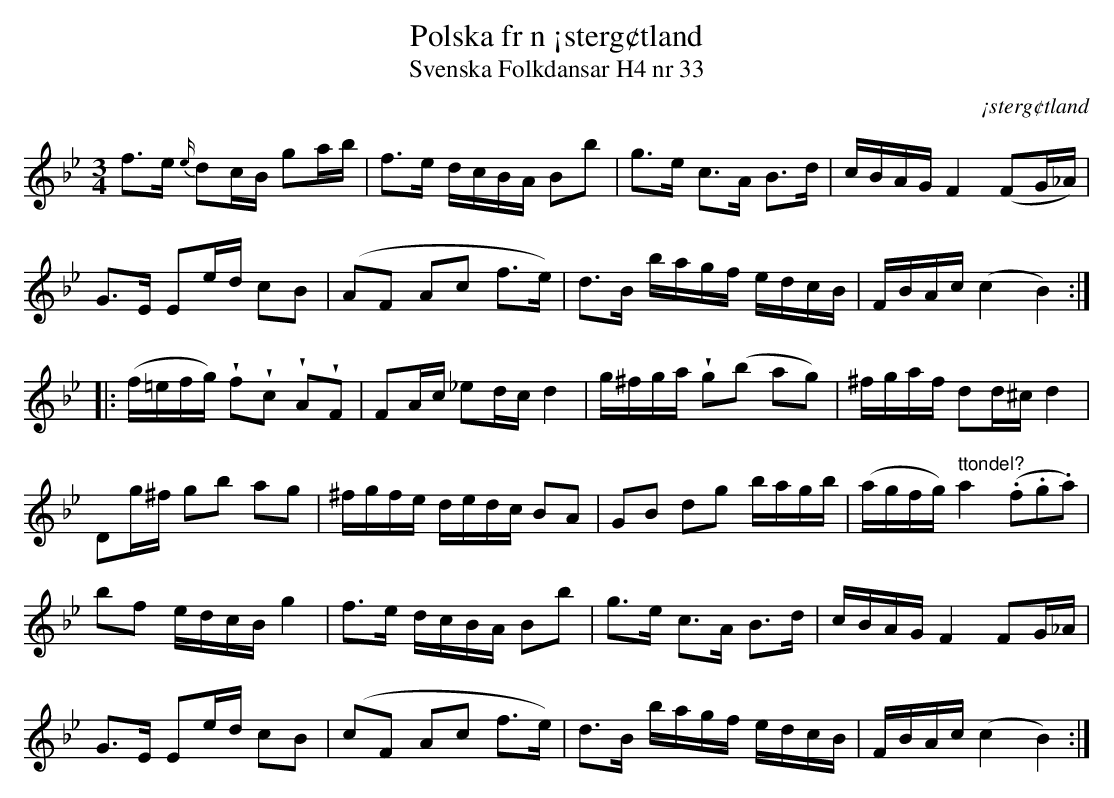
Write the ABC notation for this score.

X:1
T:Polska fr n ¡sterg¢tland
T:Svenska Folkdansar H4 nr 33
O:¡sterg¢tland
U:w=wedge
M:3/4
L:1/16
K:Bb
f2>e2 {e/}d2cB g2ab | f2>e2 dcBA B2b2 | g2>e2 c2>A2 B2>d2 | cBAG F4 (F2G_A) |
G2>E2 E2ed c2B2 | (A2F2 A2c2 f2>e2) | d2>B2 bagf edcB | FBAc (c4 B4) ::
(f=efg) wf2wc2 wA2wF2 | F2Ac _e2dc d4 | g^fga wg2(b2 a2g2) | ^fgaf d2d^c d4 |
D2g^f g2b2 a2g2 | ^fgfe dedc B2A2 | G2B2 d2g2 bagb | (agfg) "^ ttondel?"a4 ((3.f2.g2.a2) |
b2f2 edcB g4 | f2>e2 dcBA B2b2 | g2>e2 c2>A2 B2>d2 | cBAG F4 F2G_A |
G2>E2 E2ed c2B2 | (c2F2 A2c2 f2>e2) | d2>B2 bagf edcB | FBAc (c4 B4) :|
